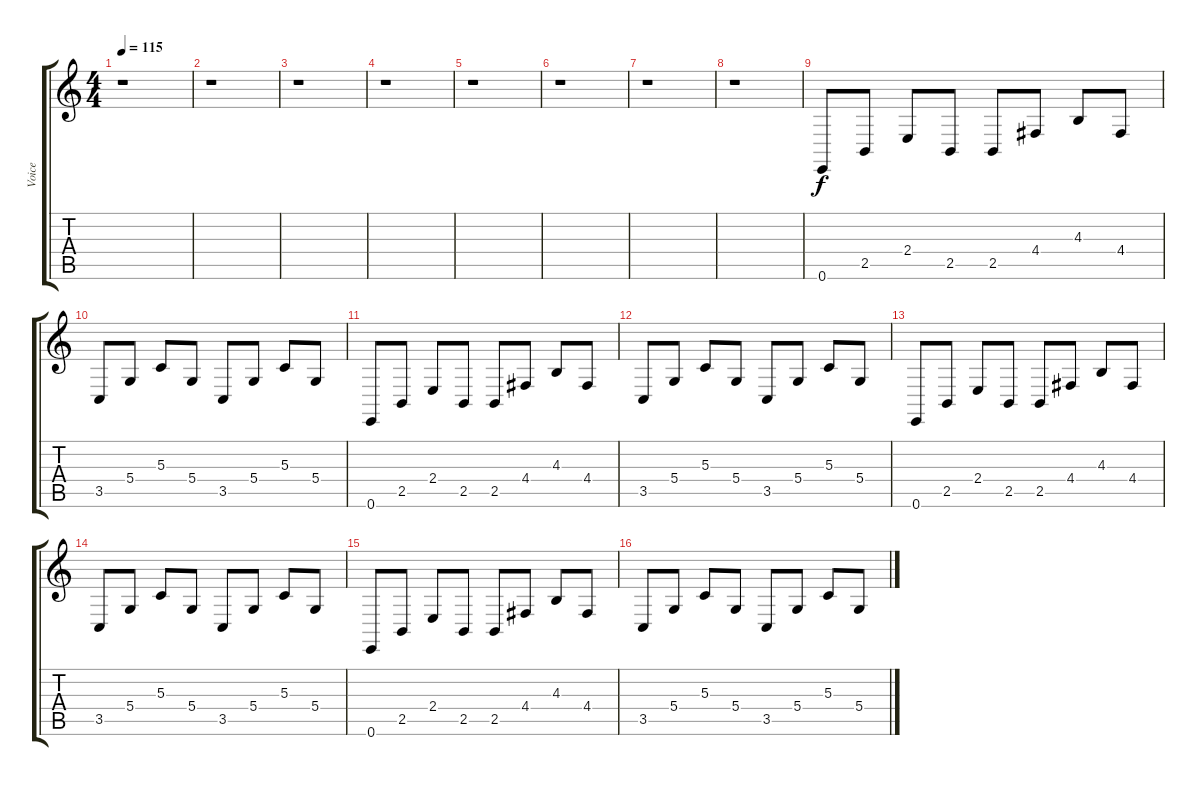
\track ("Voice" "Voice") {instrument fx7echoes}
\staff {score tabs}
\tuning (E4 B3 G3 D3 A2 E2) {hide}
\ts (4 4)
\tempo 115
\clef g2
\ks c
r.1{dy f instrument fx7echoes} |
r.1 |
r.1 |
r.1 |
r.1 |
r.1 |
r.1 |
r.1 |
0.6.8 2.5.8 2.4.8 2.5.8 2.5.8 4.4.8 4.3.8 4.4.8 |
3.5.8 5.4.8 5.3.8 5.4.8 3.5.8 5.4.8 5.3.8 5.4.8 |
0.6.8 2.5.8 2.4.8 2.5.8 2.5.8 4.4.8 4.3.8 4.4.8 |
3.5.8 5.4.8 5.3.8 5.4.8 3.5.8 5.4.8 5.3.8 5.4.8 |
0.6.8 2.5.8 2.4.8 2.5.8 2.5.8 4.4.8 4.3.8 4.4.8 |
3.5.8 5.4.8 5.3.8 5.4.8 3.5.8 5.4.8 5.3.8 5.4.8 |
0.6.8 2.5.8 2.4.8 2.5.8 2.5.8 4.4.8 4.3.8 4.4.8 |
3.5.8 5.4.8 5.3.8 5.4.8 3.5.8 5.4.8 5.3.8 5.4.8
